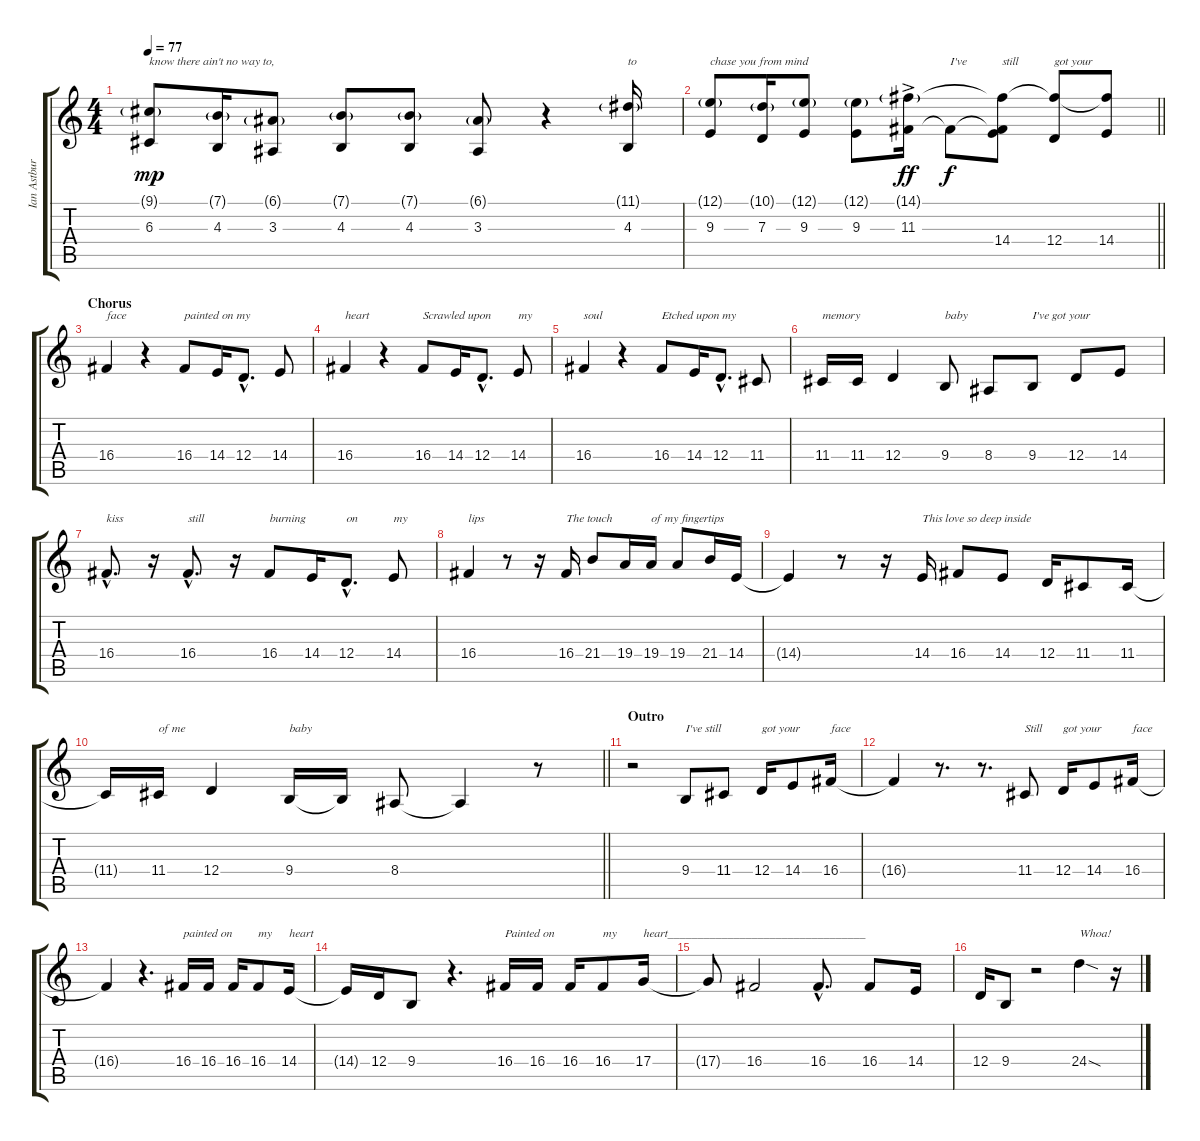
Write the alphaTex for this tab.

\track ("Ian Astbury (Backing Vocals)" "Ian Astbur") {instrument violin}
\staff {score tabs}
\tuning (E4 B3 G3 D3 A2 E2) {hide}
\ts (4 4)
\tempo 77
\clef g2
\ks c
(9.1{g} 6.3).8{txt "know there ain't no way to," dy mp} (7.1{g} 4.3).16 (6.1{g} 3.3).8 (7.1{g} 4.3).8 (7.1{g} 4.3).8 (6.1{g} 3.3).8 r.4 (11.1{g} 4.3).16{txt "to"} |
\barLineRight lightlight
(12.1{g} 9.3).8{txt "chase you from mind"} (10.1{g} 7.3).16 (12.1{g} 9.3).8 (12.1{g} 9.3).8 (14.1{g} 11.3{ac}).16{dy ff} 11.3{t}.8{txt "I've" dy f} (14.1{t} 11.3{t} 14.4).8{txt "still"} (14.1{t} 12.4).8{txt "got your"} (14.1{t} 14.4).8 |
\section ("" "Chorus")
16.4.4{txt "face"} r.4 16.4.8{txt "painted on my"} 14.4.16 12.4{hac}.8{d} 14.4.8 |
16.4.4{txt "heart"} r.4 16.4.8{txt "Scrawled upon"} 14.4.16 12.4{hac}.8{d} 14.4.8{txt "my"} |
16.4.4{txt "soul"} r.4 16.4.8{txt "Etched upon my"} 14.4.16 12.4{hac}.8{d} 11.4.8 |
11.4.16{txt "memory"} 11.4.16 12.4.4 9.4.8{txt "baby"} 8.4.8 9.4.8{txt "I've got your"} 12.4.8 14.4.8 |
16.4{hac}.8{d txt "kiss"} r.16 16.4{hac}.8{d txt "still"} r.16 16.4.8{txt "burning"} 14.4.16 12.4{hac}.8{d txt "on"} 14.4.8{txt "my"} |
16.4.4{txt "lips"} r.8 r.16 16.4.16{txt "The touch"} 21.4.8 19.4.16 19.4.16{txt "of my fingertips"} 19.4.8 21.4.16 14.4.16 |
14.4{t}.4 r.8 r.16 14.4.16{txt "This love so deep inside"} 16.4.8 14.4.8 12.4.16 11.4.8 11.4.16 |
\barLineRight lightlight
11.4{t}.16 11.4.16{txt "of me"} 12.4.4 9.4.16{txt "baby"} 9.4{t}.16 8.4.8 8.4{t}.4 r.8 |
\section ("" "Outro")
r.2 9.4.8{txt "I've still"} 11.4.8 12.4.16{txt "got your"} 14.4.8 16.4.16{txt "face"} |
16.4{t}.4 r.8{d} r.8{d} 11.4.8{txt "Still"} 12.4.16{txt "got your"} 14.4.8 16.4.16{txt "face"} |
16.4{t}.4 r.4{d} 16.4.16{txt "painted on"} 16.4.16 16.4.16 16.4.8{txt "my"} 14.4.16{txt "heart"} |
14.4{t}.16 12.4.16 9.4.8 r.4{d} 16.4.16{txt "Painted on"} 16.4.16 16.4.16 16.4.8{txt "my"} 17.4.16{txt "heart_________________________________"} |
17.4{t}.8 16.4.2 16.4{hac}.8{d} 16.4.8 14.4.16 |
12.4.16 9.4.8 r.2 24.4{sod}.4{txt "Whoa!"} r.16
